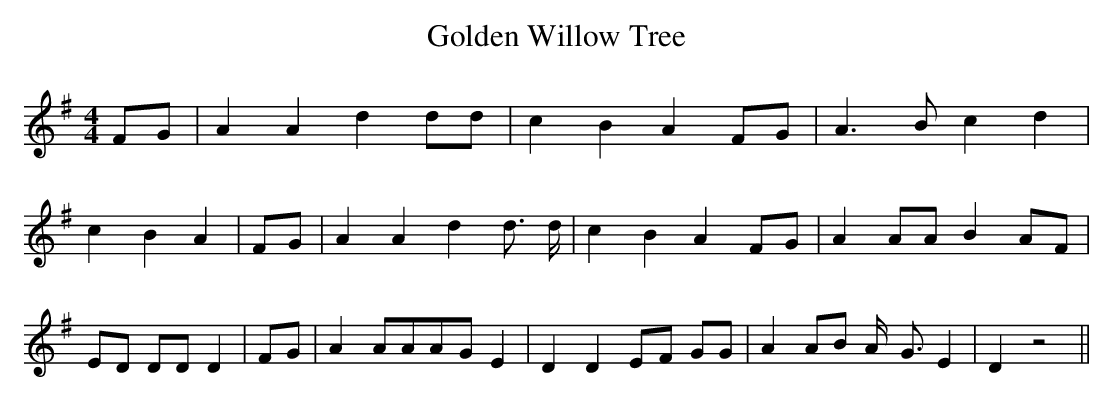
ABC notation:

X:1
T:Golden Willow Tree
M:4/4
L:1/8
K:G
F-G| A2 A2 d2 dd| c2 B2 A2 FG| A3 B c2 d2| c2 B2 A2|F-G| A2 A2 d2 d3/2 d/2|\
 c2 B2 A2 FG| A2 AA B2 AF| ED DD D2| FG| A2 AAA-G E2| D2 D2E-F GG|\
 A2 AB A/2- G3/2 E2| D2 z4||
